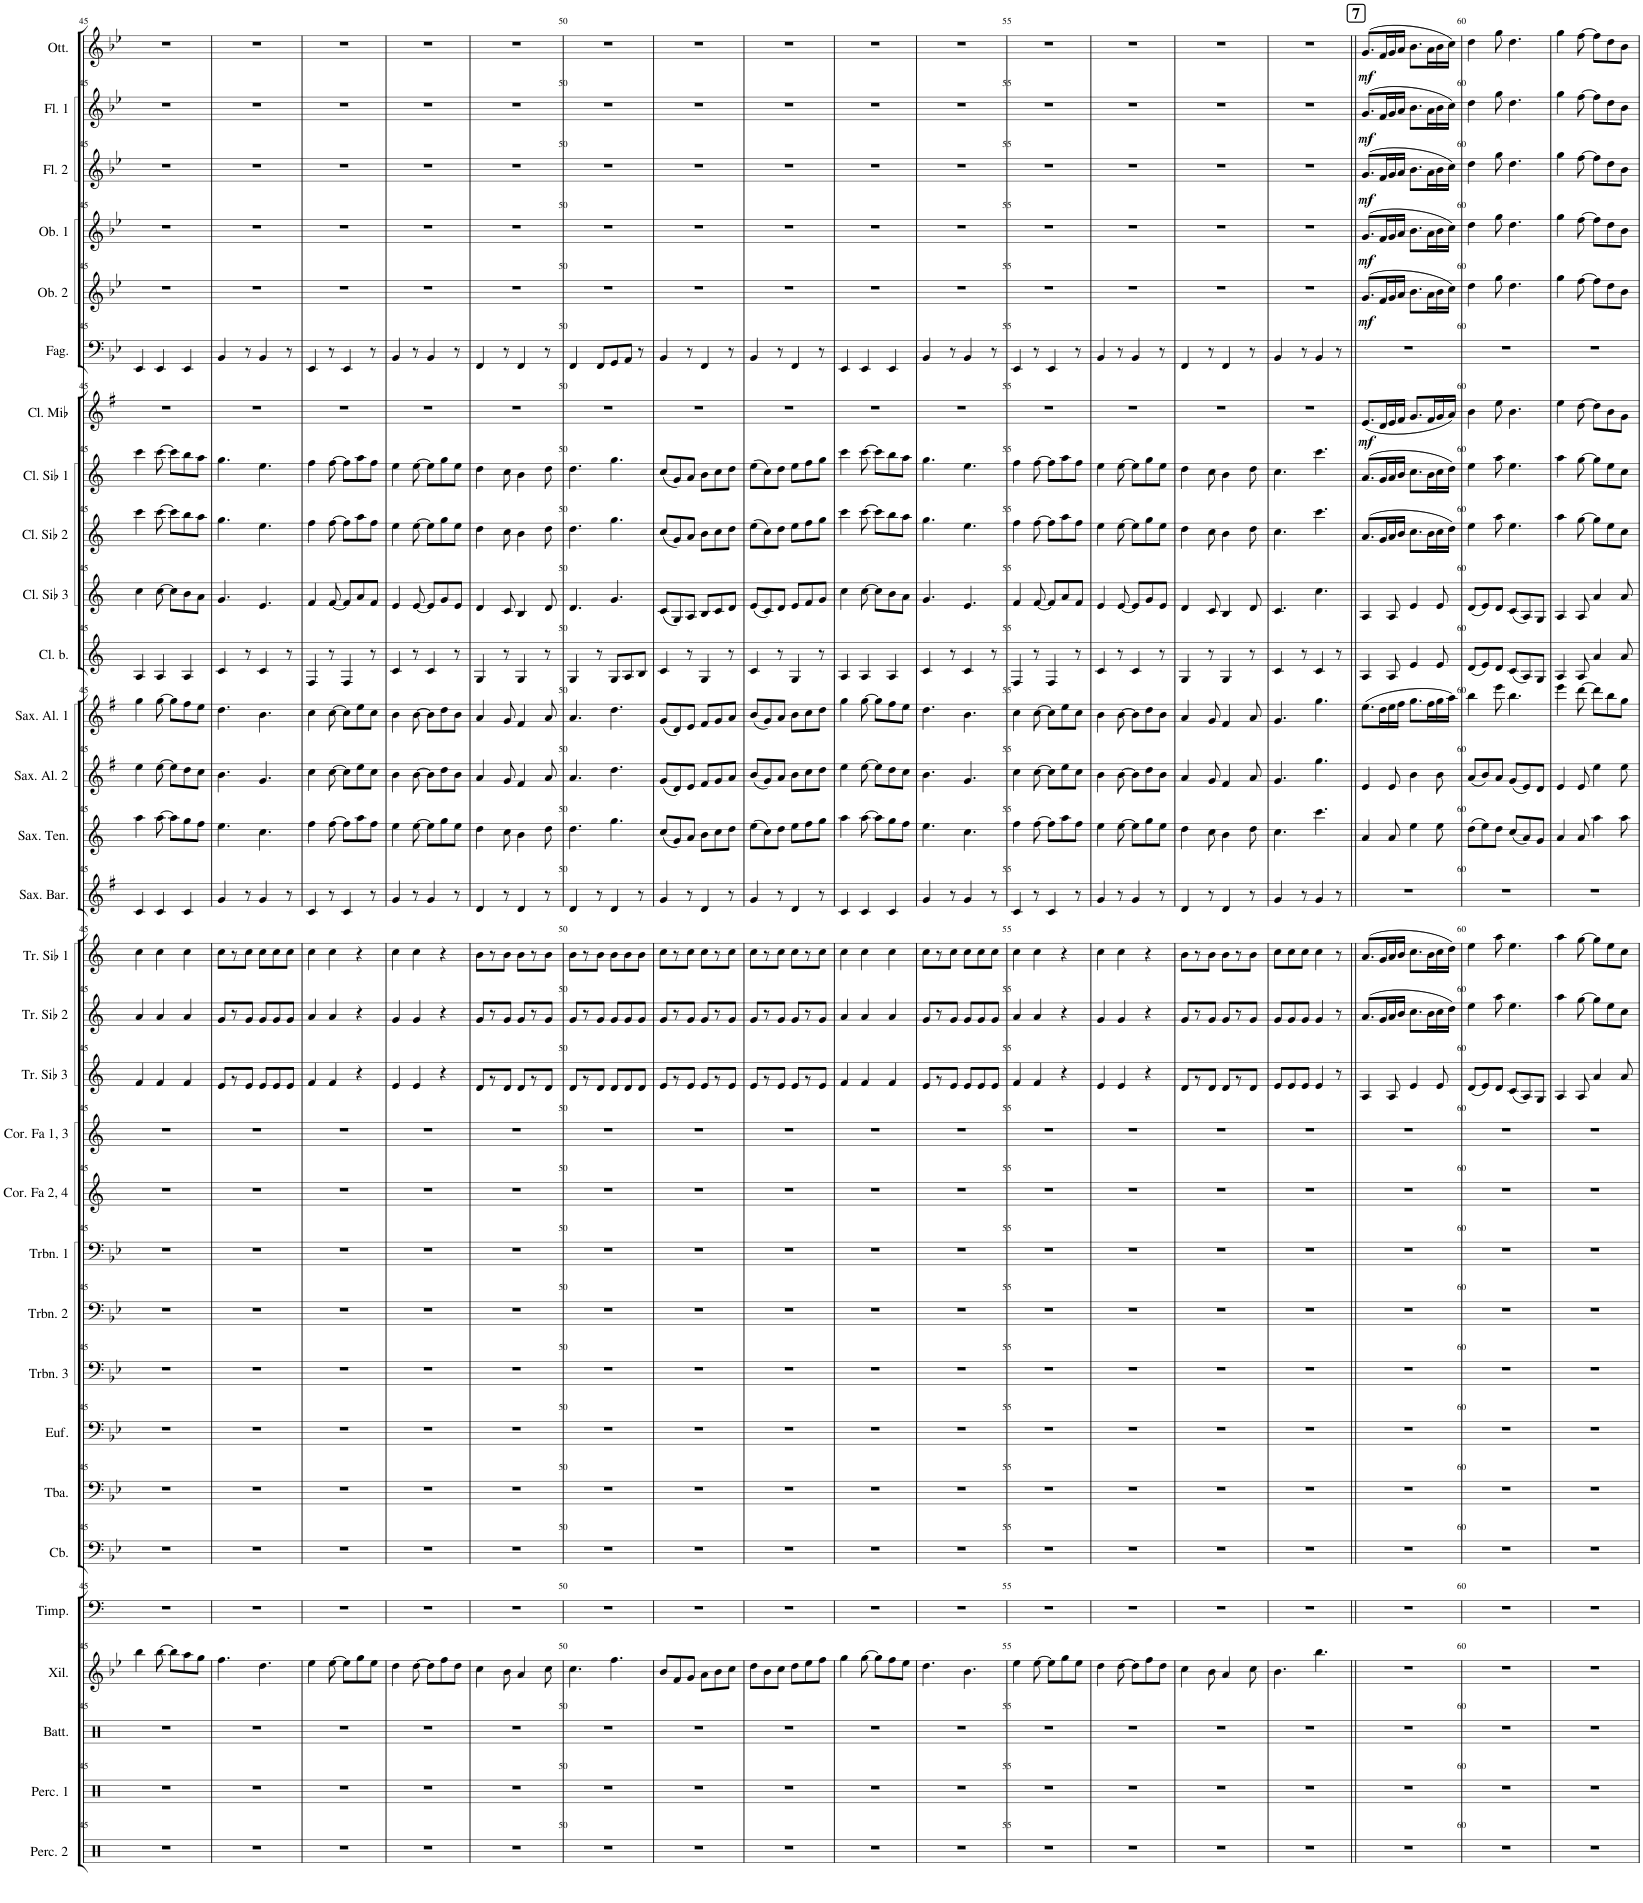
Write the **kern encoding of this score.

**kern	**kern	**kern	**kern	**kern	**kern	**kern	**kern	**kern	**kern	**kern	**kern	**kern	**kern	**kern	**kern	**kern	**kern	**kern	**kern	**kern	**kern	**kern	**kern	**kern	**dynam	**kern	**kern	**dynam	**kern	**dynam	**kern	**dynam	**kern	**dynam	**kern	**dynam
*part31	*part30	*part29	*part28	*part27	*part26	*part25	*part24	*part23	*part22	*part21	*part20	*part19	*part18	*part17	*part16	*part15	*part14	*part13	*part12	*part11	*part10	*part9	*part8	*part7	*part7	*part6	*part5	*part5	*part4	*part4	*part3	*part3	*part2	*part2	*part1	*part1
*staff31	*staff30	*staff29	*staff28	*staff27	*staff26	*staff25	*staff24	*staff23	*staff22	*staff21	*staff20	*staff19	*staff18	*staff17	*staff16	*staff15	*staff14	*staff13	*staff12	*staff11	*staff10	*staff9	*staff8	*staff7	*staff7	*staff6	*staff5	*staff5	*staff4	*staff4	*staff3	*staff3	*staff2	*staff2	*staff1	*staff1
*I"Percussioni 2	*I"Percussioni 1	*I"Batteria	*I"Glockenspiel / Xilofono	*I"Timpani	*I"Contrabbasso	*I"Tuba	*I"Eufonio	*I"Trombone 3	*I"Trombone 2	*I"Trombone 1	*I"Corno in Fa 2, 4	*I"Corno in Fa 1, 3	*I"Tromba in Sib 3	*I"Tromba in Sib 2	*I"Tromba in Sib 1	*I"Saxofono Baritono	*I"Saxofono Tenore	*I"Saxofono Alto 2	*I"Saxofono Alto 1	*I"Clarinetto basso	*I"Clarinetto in Sib 3	*I"Clarinetto in Sib 2	*I"Clarinetto in Sib 1	*I"Clarinetto in Mib	*	*I"Fagotto	*I"Oboe 2	*	*I"Oboe 1	*	*I"Flauto 2	*	*I"Flauto 1	*	*I"Ottavino	*
*I'Perc. 2	*I'Perc. 1	*I'Batt.	*I'Glock. / Xil.	*I'Timp.	*I'Cb.	*I'Tba.	*I'Euf.	*I'Trbn. 3	*I'Trbn. 2	*I'Trbn. 1	*I'Cor. Fa 2, 4	*I'Cor. Fa 1, 3	*I'Tr. Sib 3	*I'Tr. Sib 2	*I'Tr. Sib 1	*I'Sax. Bar.	*I'Sax. Ten.	*I'Sax. Al. 2	*I'Sax. Al. 1	*I'Cl. b.	*I'Cl. Sib 3	*I'Cl. Sib 2	*I'Cl. Sib 1	*I'Cl. Mib	*	*I'Fag.	*I'Ob. 2	*	*I'Ob. 1	*	*I'Fl. 2	*	*I'Fl. 1	*	*I'Ott.	*
!!LO:PB:g=z
*clefX	*clefX	*clefX	*clefG2	*clefF4	*clefF4	*clefF4	*clefF4	*clefF4	*clefF4	*clefF4	*clefG2	*clefG2	*clefG2	*clefG2	*clefG2	*clefG2	*clefG2	*clefG2	*clefG2	*clefG2	*clefG2	*clefG2	*clefG2	*clefG2	*	*clefF4	*clefG2	*	*clefG2	*	*clefG2	*	*clefG2	*	*clefG2	*
*	*	*	*Trd-7c-12	*	*Trd7c12	*	*	*	*	*	*Trd4c7	*Trd4c7	*Trd1c2	*Trd1c2	*Trd1c2	*Trd12c21	*Trd8c14	*Trd5c9	*Trd5c9	*Trd8c14	*Trd1c2	*Trd1c2	*Trd1c2	*Trd-2c-3	*	*	*	*	*	*	*	*	*	*	*Trd-7c-12	*
*k[]	*k[]	*k[]	*k[b-e-]	*k[]	*k[b-e-]	*k[b-e-]	*k[b-e-]	*k[b-e-]	*k[b-e-]	*k[b-e-]	*k[]	*k[]	*k[]	*k[]	*k[]	*k[f#]	*k[]	*k[f#]	*k[f#]	*k[]	*k[]	*k[]	*k[]	*k[f#]	*	*k[b-e-]	*k[b-e-]	*	*k[b-e-]	*	*k[b-e-]	*	*k[b-e-]	*	*k[b-e-]	*
*M6/8	*M6/8	*M6/8	*M6/8	*M6/8	*M6/8	*M6/8	*M6/8	*M6/8	*M6/8	*M6/8	*M6/8	*M6/8	*M6/8	*M6/8	*M6/8	*M6/8	*M6/8	*M6/8	*M6/8	*M6/8	*M6/8	*M6/8	*M6/8	*M6/8	*	*M6/8	*M6/8	*	*M6/8	*	*M6/8	*	*M6/8	*	*M6/8	*
=45	=45	=45	=45	=45	=45	=45	=45	=45	=45	=45	=45	=45	=45	=45	=45	=45	=45	=45	=45	=45	=45	=45	=45	=45	=45	=45	=45	=45	=45	=45	=45	=45	=45	=45	=45	=45
2.r	2.r	2.r	4bb-\	2.r	2.r	2.r	2.r	2.r	2.r	2.r	2.r	2.r	4f/	4a/	4cc\	4c/	4aa\	4ee\	4gg\	4A/	4cc\	4ccc\	4ccc\	2.r	.	4EE-/	2.r	.	2.r	.	2.r	.	2.r	.	2.r	.
.	.	.	[8bb-\	.	.	.	.	.	.	.	.	.	4f/	4a/	4cc\	4c/	[8aa\	[8ee\	[8gg\	4A/	[8cc\	[8ccc\	[8ccc\	.	.	4EE-/	.	.	.	.	.	.	.	.	.	.
.	.	.	8bb-\L]	.	.	.	.	.	.	.	.	.	.	.	.	.	8aa\L]	8ee\L]	8gg\L]	.	8cc\L]	8ccc\L]	8ccc\L]	.	.	.	.	.	.	.	.	.	.	.	.	.
.	.	.	8aa\	.	.	.	.	.	.	.	.	.	4f/	4a/	4cc\	4c/	8gg\	8dd\	8ff#\	4A/	8b\	8bb\	8bb\	.	.	4EE-/	.	.	.	.	.	.	.	.	.	.
.	.	.	8gg\J	.	.	.	.	.	.	.	.	.	.	.	.	.	8ff\J	8cc\J	8ee\J	.	8a\J	8aa\J	8aa\J	.	.	.	.	.	.	.	.	.	.	.	.	.
=46	=46	=46	=46	=46	=46	=46	=46	=46	=46	=46	=46	=46	=46	=46	=46	=46	=46	=46	=46	=46	=46	=46	=46	=46	=46	=46	=46	=46	=46	=46	=46	=46	=46	=46	=46	=46
2.r	2.r	2.r	4.ff\	2.r	2.r	2.r	2.r	2.r	2.r	2.r	2.r	2.r	8e/L	8g/L	8cc\L	4g/	4.ee\	4.b\	4.dd\	4c/	4.g/	4.gg\	4.gg\	2.r	.	4BB-/	2.r	.	2.r	.	2.r	.	2.r	.	2.r	.
.	.	.	.	.	.	.	.	.	.	.	.	.	8r	8r	8r	.	.	.	.	.	.	.	.	.	.	.	.	.	.	.	.	.	.	.	.	.
.	.	.	.	.	.	.	.	.	.	.	.	.	8e/J	8g/J	8cc\J	8r	.	.	.	8r	.	.	.	.	.	8r	.	.	.	.	.	.	.	.	.	.
.	.	.	4.dd\	.	.	.	.	.	.	.	.	.	8e/L	8g/L	8cc\L	4g/	4.cc\	4.g/	4.b\	4c/	4.e/	4.ee\	4.ee\	.	.	4BB-/	.	.	.	.	.	.	.	.	.	.
.	.	.	.	.	.	.	.	.	.	.	.	.	8e/	8g/	8cc\	.	.	.	.	.	.	.	.	.	.	.	.	.	.	.	.	.	.	.	.	.
.	.	.	.	.	.	.	.	.	.	.	.	.	8e/J	8g/J	8cc\J	8r	.	.	.	8r	.	.	.	.	.	8r	.	.	.	.	.	.	.	.	.	.
=47	=47	=47	=47	=47	=47	=47	=47	=47	=47	=47	=47	=47	=47	=47	=47	=47	=47	=47	=47	=47	=47	=47	=47	=47	=47	=47	=47	=47	=47	=47	=47	=47	=47	=47	=47	=47
2.r	2.r	2.r	4ee-\	2.r	2.r	2.r	2.r	2.r	2.r	2.r	2.r	2.r	4f/	4a/	4cc\	4c/	4ff\	4cc\	4cc\	4F/	4f/	4ff\	4ff\	2.r	.	4EE-/	2.r	.	2.r	.	2.r	.	2.r	.	2.r	.
.	.	.	[8ee-\	.	.	.	.	.	.	.	.	.	4f/	4a/	4cc\	8r	[8ff\	[8cc\	[8cc\	8r	[8f/	[8ff\	[8ff\	.	.	8r	.	.	.	.	.	.	.	.	.	.
.	.	.	8ee-\L]	.	.	.	.	.	.	.	.	.	.	.	.	4c/	8ff\L]	8cc\L]	8cc\L]	4F/	8f/L]	8ff\L]	8ff\L]	.	.	4EE-/	.	.	.	.	.	.	.	.	.	.
.	.	.	8gg\	.	.	.	.	.	.	.	.	.	4r	4r	4r	.	8aa\	8ee\	8ee\	.	8a/	8aa\	8aa\	.	.	.	.	.	.	.	.	.	.	.	.	.
.	.	.	8ee-\J	.	.	.	.	.	.	.	.	.	.	.	.	8r	8ff\J	8cc\J	8cc\J	8r	8f/J	8ff\J	8ff\J	.	.	8r	.	.	.	.	.	.	.	.	.	.
=48	=48	=48	=48	=48	=48	=48	=48	=48	=48	=48	=48	=48	=48	=48	=48	=48	=48	=48	=48	=48	=48	=48	=48	=48	=48	=48	=48	=48	=48	=48	=48	=48	=48	=48	=48	=48
2.r	2.r	2.r	4dd\	2.r	2.r	2.r	2.r	2.r	2.r	2.r	2.r	2.r	4e/	4g/	4cc\	4g/	4ee\	4b\	4b\	4c/	4e/	4ee\	4ee\	2.r	.	4BB-/	2.r	.	2.r	.	2.r	.	2.r	.	2.r	.
.	.	.	[8dd\	.	.	.	.	.	.	.	.	.	4e/	4g/	4cc\	8r	[8ee\	[8b\	[8b\	8r	[8e/	[8ee\	[8ee\	.	.	8r	.	.	.	.	.	.	.	.	.	.
.	.	.	8dd\L]	.	.	.	.	.	.	.	.	.	.	.	.	4g/	8ee\L]	8b\L]	8b\L]	4c/	8e/L]	8ee\L]	8ee\L]	.	.	4BB-/	.	.	.	.	.	.	.	.	.	.
.	.	.	8ff\	.	.	.	.	.	.	.	.	.	4r	4r	4r	.	8gg\	8dd\	8dd\	.	8g/	8gg\	8gg\	.	.	.	.	.	.	.	.	.	.	.	.	.
.	.	.	8dd\J	.	.	.	.	.	.	.	.	.	.	.	.	8r	8ee\J	8b\J	8b\J	8r	8e/J	8ee\J	8ee\J	.	.	8r	.	.	.	.	.	.	.	.	.	.
=49	=49	=49	=49	=49	=49	=49	=49	=49	=49	=49	=49	=49	=49	=49	=49	=49	=49	=49	=49	=49	=49	=49	=49	=49	=49	=49	=49	=49	=49	=49	=49	=49	=49	=49	=49	=49
2.r	2.r	2.r	4cc\	2.r	2.r	2.r	2.r	2.r	2.r	2.r	2.r	2.r	8d/L	8g/L	8b\L	4d/	4dd\	4a/	4a/	4G/	4d/	4dd\	4dd\	2.r	.	4FF/	2.r	.	2.r	.	2.r	.	2.r	.	2.r	.
.	.	.	.	.	.	.	.	.	.	.	.	.	8r	8r	8r	.	.	.	.	.	.	.	.	.	.	.	.	.	.	.	.	.	.	.	.	.
.	.	.	8b-\	.	.	.	.	.	.	.	.	.	8d/J	8g/J	8b\J	8r	8cc\	8g/	8g/	8r	8c/	8cc\	8cc\	.	.	8r	.	.	.	.	.	.	.	.	.	.
.	.	.	4a/	.	.	.	.	.	.	.	.	.	8d/L	8g/L	8b\L	4d/	4b\	4f#/	4f#/	4G/	4B/	4b\	4b\	.	.	4FF/	.	.	.	.	.	.	.	.	.	.
.	.	.	.	.	.	.	.	.	.	.	.	.	8r	8r	8r	.	.	.	.	.	.	.	.	.	.	.	.	.	.	.	.	.	.	.	.	.
.	.	.	8cc\	.	.	.	.	.	.	.	.	.	8d/J	8g/J	8b\J	8r	8dd\	8a/	8a/	8r	8d/	8dd\	8dd\	.	.	8r	.	.	.	.	.	.	.	.	.	.
=50	=50	=50	=50	=50	=50	=50	=50	=50	=50	=50	=50	=50	=50	=50	=50	=50	=50	=50	=50	=50	=50	=50	=50	=50	=50	=50	=50	=50	=50	=50	=50	=50	=50	=50	=50	=50
2.r	2.r	2.r	4.cc\	2.r	2.r	2.r	2.r	2.r	2.r	2.r	2.r	2.r	8d/L	8g/L	8b\L	4d/	4.dd\	4.a/	4.a/	4G/	4.d/	4.dd\	4.dd\	2.r	.	4FF/	2.r	.	2.r	.	2.r	.	2.r	.	2.r	.
.	.	.	.	.	.	.	.	.	.	.	.	.	8r	8r	8r	.	.	.	.	.	.	.	.	.	.	.	.	.	.	.	.	.	.	.	.	.
.	.	.	.	.	.	.	.	.	.	.	.	.	8d/J	8g/J	8b\J	8r	.	.	.	8r	.	.	.	.	.	8FF/L	.	.	.	.	.	.	.	.	.	.
.	.	.	4.ff\	.	.	.	.	.	.	.	.	.	8d/L	8g/L	8b\L	4d/	4.gg\	4.dd\	4.dd\	8G/L	4.g/	4.gg\	4.gg\	.	.	8GG/	.	.	.	.	.	.	.	.	.	.
.	.	.	.	.	.	.	.	.	.	.	.	.	8d/	8g/	8b\	.	.	.	.	8A/	.	.	.	.	.	8AA/J	.	.	.	.	.	.	.	.	.	.
.	.	.	.	.	.	.	.	.	.	.	.	.	8d/J	8g/J	8b\J	8r	.	.	.	8B/J	.	.	.	.	.	8r	.	.	.	.	.	.	.	.	.	.
=51	=51	=51	=51	=51	=51	=51	=51	=51	=51	=51	=51	=51	=51	=51	=51	=51	=51	=51	=51	=51	=51	=51	=51	=51	=51	=51	=51	=51	=51	=51	=51	=51	=51	=51	=51	=51
2.r	2.r	2.r	8b-/L	2.r	2.r	2.r	2.r	2.r	2.r	2.r	2.r	2.r	8e/L	8g/L	8cc\L	4g/	8cc/L	8g/L	8g/L	4c/	8c/L	8cc/L	8cc/L	2.r	.	4BB-/	2.r	.	2.r	.	2.r	.	2.r	.	2.r	.
.	.	.	8f/	.	.	.	.	.	.	.	.	.	8r	8r	8r	.	8g/	8d/	8d/	.	8G/	8g/	8g/	.	.	.	.	.	.	.	.	.	.	.	.	.
.	.	.	8g/J	.	.	.	.	.	.	.	.	.	8e/J	8g/J	8cc\J	8r	8a/J	8e/J	8e/J	8r	8A/J	8a/J	8a/J	.	.	8r	.	.	.	.	.	.	.	.	.	.
.	.	.	8a\L	.	.	.	.	.	.	.	.	.	8e/L	8g/L	8cc\L	4d/	8b\L	8f#/L	8f#/L	4G/	8B/L	8b\L	8b\L	.	.	4FF/	.	.	.	.	.	.	.	.	.	.
.	.	.	8b-\	.	.	.	.	.	.	.	.	.	8r	8r	8r	.	8cc\	8g/	8g/	.	8c/	8cc\	8cc\	.	.	.	.	.	.	.	.	.	.	.	.	.
.	.	.	8cc\J	.	.	.	.	.	.	.	.	.	8e/J	8g/J	8cc\J	8r	8dd\J	8a/J	8a/J	8r	8d/J	8dd\J	8dd\J	.	.	8r	.	.	.	.	.	.	.	.	.	.
=52	=52	=52	=52	=52	=52	=52	=52	=52	=52	=52	=52	=52	=52	=52	=52	=52	=52	=52	=52	=52	=52	=52	=52	=52	=52	=52	=52	=52	=52	=52	=52	=52	=52	=52	=52	=52
2.r	2.r	2.r	8dd\L	2.r	2.r	2.r	2.r	2.r	2.r	2.r	2.r	2.r	8e/L	8g/L	8cc\L	4g/	8ee\L	8b/L	8b/L	4c/	8e/L	8ee\L	8ee\L	2.r	.	4BB-/	2.r	.	2.r	.	2.r	.	2.r	.	2.r	.
.	.	.	8b-\	.	.	.	.	.	.	.	.	.	8r	8r	8r	.	8cc\	8g/	8g/	.	8c/	8cc\	8cc\	.	.	.	.	.	.	.	.	.	.	.	.	.
.	.	.	8cc\J	.	.	.	.	.	.	.	.	.	8e/J	8g/J	8cc\J	8r	8dd\J	8a/J	8a/J	8r	8d/J	8dd\J	8dd\J	.	.	8r	.	.	.	.	.	.	.	.	.	.
.	.	.	8dd\L	.	.	.	.	.	.	.	.	.	8e/L	8g/L	8cc\L	4d/	8ee\L	8b\L	8b\L	4G/	8e/L	8ee\L	8ee\L	.	.	4FF/	.	.	.	.	.	.	.	.	.	.
.	.	.	8ee-\	.	.	.	.	.	.	.	.	.	8r	8r	8r	.	8ff\	8cc\	8cc\	.	8f/	8ff\	8ff\	.	.	.	.	.	.	.	.	.	.	.	.	.
.	.	.	8ff\J	.	.	.	.	.	.	.	.	.	8e/J	8g/J	8cc\J	8r	8gg\J	8dd\J	8dd\J	8r	8g/J	8gg\J	8gg\J	.	.	8r	.	.	.	.	.	.	.	.	.	.
=53	=53	=53	=53	=53	=53	=53	=53	=53	=53	=53	=53	=53	=53	=53	=53	=53	=53	=53	=53	=53	=53	=53	=53	=53	=53	=53	=53	=53	=53	=53	=53	=53	=53	=53	=53	=53
2.r	2.r	2.r	4gg\	2.r	2.r	2.r	2.r	2.r	2.r	2.r	2.r	2.r	4f/	4a/	4cc\	4c/	4aa\	4ee\	4gg\	4A/	4cc\	4ccc\	4ccc\	2.r	.	4EE-/	2.r	.	2.r	.	2.r	.	2.r	.	2.r	.
.	.	.	[8gg\	.	.	.	.	.	.	.	.	.	4f/	4a/	4cc\	4c/	[8aa\	[8ee\	[8gg\	4A/	[8cc\	[8ccc\	[8ccc\	.	.	4EE-/	.	.	.	.	.	.	.	.	.	.
.	.	.	8gg\L]	.	.	.	.	.	.	.	.	.	.	.	.	.	8aa\L]	8ee\L]	8gg\L]	.	8cc\L]	8ccc\L]	8ccc\L]	.	.	.	.	.	.	.	.	.	.	.	.	.
.	.	.	8ff\	.	.	.	.	.	.	.	.	.	4f/	4a/	4cc\	4c/	8gg\	8dd\	8ff#\	4A/	8b\	8bb\	8bb\	.	.	4EE-/	.	.	.	.	.	.	.	.	.	.
.	.	.	8ee-\J	.	.	.	.	.	.	.	.	.	.	.	.	.	8ff\J	8cc\J	8ee\J	.	8a\J	8aa\J	8aa\J	.	.	.	.	.	.	.	.	.	.	.	.	.
=54	=54	=54	=54	=54	=54	=54	=54	=54	=54	=54	=54	=54	=54	=54	=54	=54	=54	=54	=54	=54	=54	=54	=54	=54	=54	=54	=54	=54	=54	=54	=54	=54	=54	=54	=54	=54
2.r	2.r	2.r	4.dd\	2.r	2.r	2.r	2.r	2.r	2.r	2.r	2.r	2.r	8e/L	8g/L	8cc\L	4g/	4.ee\	4.b\	4.dd\	4c/	4.g/	4.gg\	4.gg\	2.r	.	4BB-/	2.r	.	2.r	.	2.r	.	2.r	.	2.r	.
.	.	.	.	.	.	.	.	.	.	.	.	.	8r	8r	8r	.	.	.	.	.	.	.	.	.	.	.	.	.	.	.	.	.	.	.	.	.
.	.	.	.	.	.	.	.	.	.	.	.	.	8e/J	8g/J	8cc\J	8r	.	.	.	8r	.	.	.	.	.	8r	.	.	.	.	.	.	.	.	.	.
.	.	.	4.b-\	.	.	.	.	.	.	.	.	.	8e/L	8g/L	8cc\L	4g/	4.cc\	4.g/	4.b\	4c/	4.e/	4.ee\	4.ee\	.	.	4BB-/	.	.	.	.	.	.	.	.	.	.
.	.	.	.	.	.	.	.	.	.	.	.	.	8e/	8g/	8cc\	.	.	.	.	.	.	.	.	.	.	.	.	.	.	.	.	.	.	.	.	.
.	.	.	.	.	.	.	.	.	.	.	.	.	8e/J	8g/J	8cc\J	8r	.	.	.	8r	.	.	.	.	.	8r	.	.	.	.	.	.	.	.	.	.
=55	=55	=55	=55	=55	=55	=55	=55	=55	=55	=55	=55	=55	=55	=55	=55	=55	=55	=55	=55	=55	=55	=55	=55	=55	=55	=55	=55	=55	=55	=55	=55	=55	=55	=55	=55	=55
2.r	2.r	2.r	4ee-\	2.r	2.r	2.r	2.r	2.r	2.r	2.r	2.r	2.r	4f/	4a/	4cc\	4c/	4ff\	4cc\	4cc\	4F/	4f/	4ff\	4ff\	2.r	.	4EE-/	2.r	.	2.r	.	2.r	.	2.r	.	2.r	.
.	.	.	[8ee-\	.	.	.	.	.	.	.	.	.	4f/	4a/	4cc\	8r	[8ff\	[8cc\	[8cc\	8r	[8f/	[8ff\	[8ff\	.	.	8r	.	.	.	.	.	.	.	.	.	.
.	.	.	8ee-\L]	.	.	.	.	.	.	.	.	.	.	.	.	4c/	8ff\L]	8cc\L]	8cc\L]	4F/	8f/L]	8ff\L]	8ff\L]	.	.	4EE-/	.	.	.	.	.	.	.	.	.	.
.	.	.	8gg\	.	.	.	.	.	.	.	.	.	4r	4r	4r	.	8aa\	8ee\	8ee\	.	8a/	8aa\	8aa\	.	.	.	.	.	.	.	.	.	.	.	.	.
.	.	.	8ee-\J	.	.	.	.	.	.	.	.	.	.	.	.	8r	8ff\J	8cc\J	8cc\J	8r	8f/J	8ff\J	8ff\J	.	.	8r	.	.	.	.	.	.	.	.	.	.
=56	=56	=56	=56	=56	=56	=56	=56	=56	=56	=56	=56	=56	=56	=56	=56	=56	=56	=56	=56	=56	=56	=56	=56	=56	=56	=56	=56	=56	=56	=56	=56	=56	=56	=56	=56	=56
2.r	2.r	2.r	4dd\	2.r	2.r	2.r	2.r	2.r	2.r	2.r	2.r	2.r	4e/	4g/	4cc\	4g/	4ee\	4b\	4b\	4c/	4e/	4ee\	4ee\	2.r	.	4BB-/	2.r	.	2.r	.	2.r	.	2.r	.	2.r	.
.	.	.	[8dd\	.	.	.	.	.	.	.	.	.	4e/	4g/	4cc\	8r	[8ee\	[8b\	[8b\	8r	[8e/	[8ee\	[8ee\	.	.	8r	.	.	.	.	.	.	.	.	.	.
.	.	.	8dd\L]	.	.	.	.	.	.	.	.	.	.	.	.	4g/	8ee\L]	8b\L]	8b\L]	4c/	8e/L]	8ee\L]	8ee\L]	.	.	4BB-/	.	.	.	.	.	.	.	.	.	.
.	.	.	8ff\	.	.	.	.	.	.	.	.	.	4r	4r	4r	.	8gg\	8dd\	8dd\	.	8g/	8gg\	8gg\	.	.	.	.	.	.	.	.	.	.	.	.	.
.	.	.	8dd\J	.	.	.	.	.	.	.	.	.	.	.	.	8r	8ee\J	8b\J	8b\J	8r	8e/J	8ee\J	8ee\J	.	.	8r	.	.	.	.	.	.	.	.	.	.
=57	=57	=57	=57	=57	=57	=57	=57	=57	=57	=57	=57	=57	=57	=57	=57	=57	=57	=57	=57	=57	=57	=57	=57	=57	=57	=57	=57	=57	=57	=57	=57	=57	=57	=57	=57	=57
2.r	2.r	2.r	4cc\	2.r	2.r	2.r	2.r	2.r	2.r	2.r	2.r	2.r	8d/L	8g/L	8b\L	4d/	4dd\	4a/	4a/	4G/	4d/	4dd\	4dd\	2.r	.	4FF/	2.r	.	2.r	.	2.r	.	2.r	.	2.r	.
.	.	.	.	.	.	.	.	.	.	.	.	.	8r	8r	8r	.	.	.	.	.	.	.	.	.	.	.	.	.	.	.	.	.	.	.	.	.
.	.	.	8b-\	.	.	.	.	.	.	.	.	.	8d/J	8g/J	8b\J	8r	8cc\	8g/	8g/	8r	8c/	8cc\	8cc\	.	.	8r	.	.	.	.	.	.	.	.	.	.
.	.	.	4a/	.	.	.	.	.	.	.	.	.	8d/L	8g/L	8b\L	4d/	4b\	4f#/	4f#/	4G/	4B/	4b\	4b\	.	.	4FF/	.	.	.	.	.	.	.	.	.	.
.	.	.	.	.	.	.	.	.	.	.	.	.	8r	8r	8r	.	.	.	.	.	.	.	.	.	.	.	.	.	.	.	.	.	.	.	.	.
.	.	.	8cc\	.	.	.	.	.	.	.	.	.	8d/J	8g/J	8b\J	8r	8dd\	8a/	8a/	8r	8d/	8dd\	8dd\	.	.	8r	.	.	.	.	.	.	.	.	.	.
=58	=58	=58	=58	=58	=58	=58	=58	=58	=58	=58	=58	=58	=58	=58	=58	=58	=58	=58	=58	=58	=58	=58	=58	=58	=58	=58	=58	=58	=58	=58	=58	=58	=58	=58	=58	=58
2.r	2.r	2.r	4.b-\	2.r	2.r	2.r	2.r	2.r	2.r	2.r	2.r	2.r	8e/L	8g/L	8cc\L	4g/	4.cc\	4.g/	4.g/	4c/	4.c/	4.cc\	4.cc\	2.r	.	4BB-/	2.r	.	2.r	.	2.r	.	2.r	.	2.r	.
.	.	.	.	.	.	.	.	.	.	.	.	.	8e/	8g/	8cc\	.	.	.	.	.	.	.	.	.	.	.	.	.	.	.	.	.	.	.	.	.
.	.	.	.	.	.	.	.	.	.	.	.	.	8e/J	8g/J	8cc\J	8r	.	.	.	8r	.	.	.	.	.	8r	.	.	.	.	.	.	.	.	.	.
.	.	.	4.bb-\	.	.	.	.	.	.	.	.	.	4e/	4g/	4cc\	4g/	4.ccc\	4.gg\	4.gg\	4c/	4.cc\	4.ccc\	4.ccc\	.	.	4BB-/	.	.	.	.	.	.	.	.	.	.
.	.	.	.	.	.	.	.	.	.	.	.	.	8r	8r	8r	8r	.	.	.	8r	.	.	.	.	.	8r	.	.	.	.	.	.	.	.	.	.
!!LO:REH:place=s1:a:B:cj:fs=14:t=7
=59||	=59||	=59||	=59||	=59||	=59||	=59||	=59||	=59||	=59||	=59||	=59||	=59||	=59||	=59||	=59||	=59||	=59||	=59||	=59||	=59||	=59||	=59||	=59||	=59||	=59||	=59||	=59||	=59||	=59||	=59||	=59||	=59||	=59||	=59||	=59||	=59||
!	!	!	!	!	!	!	!	!	!	!	!	!	!	!	!	!	!	!	!	!	!	!	!	!	!LO:DY:b	!	!	!LO:DY:b	!	!LO:DY:b	!	!LO:DY:b	!	!LO:DY:b	!	!LO:DY:b
2.r	2.r	2.r	2.r	2.r	2.r	2.r	2.r	2.r	2.r	2.r	2.r	2.r	4A/	8.a/L	8.a/L	2.r	4a/	4e/	8.ee\L	4A/	4A/	8.a/L	8.a/L	(8.e/L	mf	2.r	(8.g/L	mf	(8.g/L	mf	(8.g/L	mf	(8.g/L	mf	(8.g/L	mf
.	.	.	.	.	.	.	.	.	.	.	.	.	.	16g/L	16g/L	.	.	.	16dd\L	.	.	16g/L	16g/L	16d/L	.	.	16f/L	.	16f/L	.	16f/L	.	16f/L	.	16f/L	.
.	.	.	.	.	.	.	.	.	.	.	.	.	8A/	16a/	16a/	.	8a/	8e/	16ee\	8A/	8A/	16a/	16a/	16e/	.	.	16g/	.	16g/	.	16g/	.	16g/	.	16g/	.
.	.	.	.	.	.	.	.	.	.	.	.	.	.	16b/JJ	16b/JJ	.	.	.	16ff#\JJ	.	.	16b/JJ	16b/JJ	16f#/JJ	.	.	16a/JJ	.	16a/JJ	.	16a/JJ	.	16a/JJ	.	16a/JJ	.
.	.	.	.	.	.	.	.	.	.	.	.	.	4e/	8.cc\L	8.cc\L	.	4ee\	4b\	8.gg\L	4e/	4e/	8.cc\L	8.cc\L	8.g/L	.	.	8.b-\L	.	8.b-\L	.	8.b-\L	.	8.b-\L	.	8.b-\L	.
.	.	.	.	.	.	.	.	.	.	.	.	.	.	16b\L	16b\L	.	.	.	16ff#\L	.	.	16b\L	16b\L	16f#/L	.	.	16a\L	.	16a\L	.	16a\L	.	16a\L	.	16a\L	.
.	.	.	.	.	.	.	.	.	.	.	.	.	8e/	16cc\	16cc\	.	8ee\	8b\	16gg\	8e/	8e/	16cc\	16cc\	16g/	.	.	16b-\	.	16b-\	.	16b-\	.	16b-\	.	16b-\	.
.	.	.	.	.	.	.	.	.	.	.	.	.	.	16dd\JJ	16dd\JJ	.	.	.	16aa\JJ	.	.	16dd\JJ	16dd\JJ	16a/JJ)	.	.	16cc\JJ)	.	16cc\JJ)	.	16cc\JJ)	.	16cc\JJ)	.	16cc\JJ)	.
=60	=60	=60	=60	=60	=60	=60	=60	=60	=60	=60	=60	=60	=60	=60	=60	=60	=60	=60	=60	=60	=60	=60	=60	=60	=60	=60	=60	=60	=60	=60	=60	=60	=60	=60	=60	=60
2.r	2.r	2.r	2.r	2.r	2.r	2.r	2.r	2.r	2.r	2.r	2.r	2.r	8d/L	4ee\	4ee\	2.r	8dd\L	8a/L	4bb\	8d/L	8d/L	4ee\	4ee\	4b\	.	2.r	4dd\	.	4dd\	.	4dd\	.	4dd\	.	4dd\	.
.	.	.	.	.	.	.	.	.	.	.	.	.	8e/	.	.	.	8ee\	8b/	.	8e/	8e/	.	.	.	.	.	.	.	.	.	.	.	.	.	.	.
.	.	.	.	.	.	.	.	.	.	.	.	.	8d/J	8aa\	8aa\	.	8dd\J	8a/J	8eee\	8d/J	8d/J	8aa\	8aa\	8ee\	.	.	8gg\	.	8gg\	.	8gg\	.	8gg\	.	8gg\	.
.	.	.	.	.	.	.	.	.	.	.	.	.	8c/L	4.ee\	4.ee\	.	8cc/L	8g/L	4.bb\	8c/L	8c/L	4.ee\	4.ee\	4.b\	.	.	4.dd\	.	4.dd\	.	4.dd\	.	4.dd\	.	4.dd\	.
.	.	.	.	.	.	.	.	.	.	.	.	.	8A/	.	.	.	8a/	8e/	.	8A/	8A/	.	.	.	.	.	.	.	.	.	.	.	.	.	.	.
.	.	.	.	.	.	.	.	.	.	.	.	.	8G/J	.	.	.	8g/J	8d/J	.	8G/J	8G/J	.	.	.	.	.	.	.	.	.	.	.	.	.	.	.
=61	=61	=61	=61	=61	=61	=61	=61	=61	=61	=61	=61	=61	=61	=61	=61	=61	=61	=61	=61	=61	=61	=61	=61	=61	=61	=61	=61	=61	=61	=61	=61	=61	=61	=61	=61	=61
2.r	2.r	2.r	2.r	2.r	2.r	2.r	2.r	2.r	2.r	2.r	2.r	2.r	4A/	4aa\	4aa\	2.r	4a/	4e/	4eee\	4A/	4A/	4aa\	4aa\	4ee\	.	2.r	4gg\	.	4gg\	.	4gg\	.	4gg\	.	4gg\	.
.	.	.	.	.	.	.	.	.	.	.	.	.	8A/	[8gg\	[8gg\	.	8a/	8e/	[8ddd\	8A/	8A/	[8gg\	[8gg\	[8dd\	.	.	[8ff\	.	[8ff\	.	[8ff\	.	[8ff\	.	[8ff\	.
.	.	.	.	.	.	.	.	.	.	.	.	.	4a/	8gg\L]	8gg\L]	.	4aa\	4ee\	8ddd\L]	4a/	4a/	8gg\L]	8gg\L]	8dd\L]	.	.	8ff\L]	.	8ff\L]	.	8ff\L]	.	8ff\L]	.	8ff\L]	.
.	.	.	.	.	.	.	.	.	.	.	.	.	.	8ee\	8ee\	.	.	.	8bb\	.	.	8ee\	8ee\	8b\	.	.	8dd\	.	8dd\	.	8dd\	.	8dd\	.	8dd\	.
.	.	.	.	.	.	.	.	.	.	.	.	.	8a/	8cc\J	8cc\J	.	8aa\	8ee\	8gg\J	8a/	8a/	8cc\J	8cc\J	8g\J	.	.	8b-\J	.	8b-\J	.	8b-\J	.	8b-\J	.	8b-\J	.
=	=	=	=	=	=	=	=	=	=	=	=	=	=	=	=	=	=	=	=	=	=	=	=	=	=	=	=	=	=	=	=	=	=	=	=	=
*-	*-	*-	*-	*-	*-	*-	*-	*-	*-	*-	*-	*-	*-	*-	*-	*-	*-	*-	*-	*-	*-	*-	*-	*-	*-	*-	*-	*-	*-	*-	*-	*-	*-	*-	*-	*-
